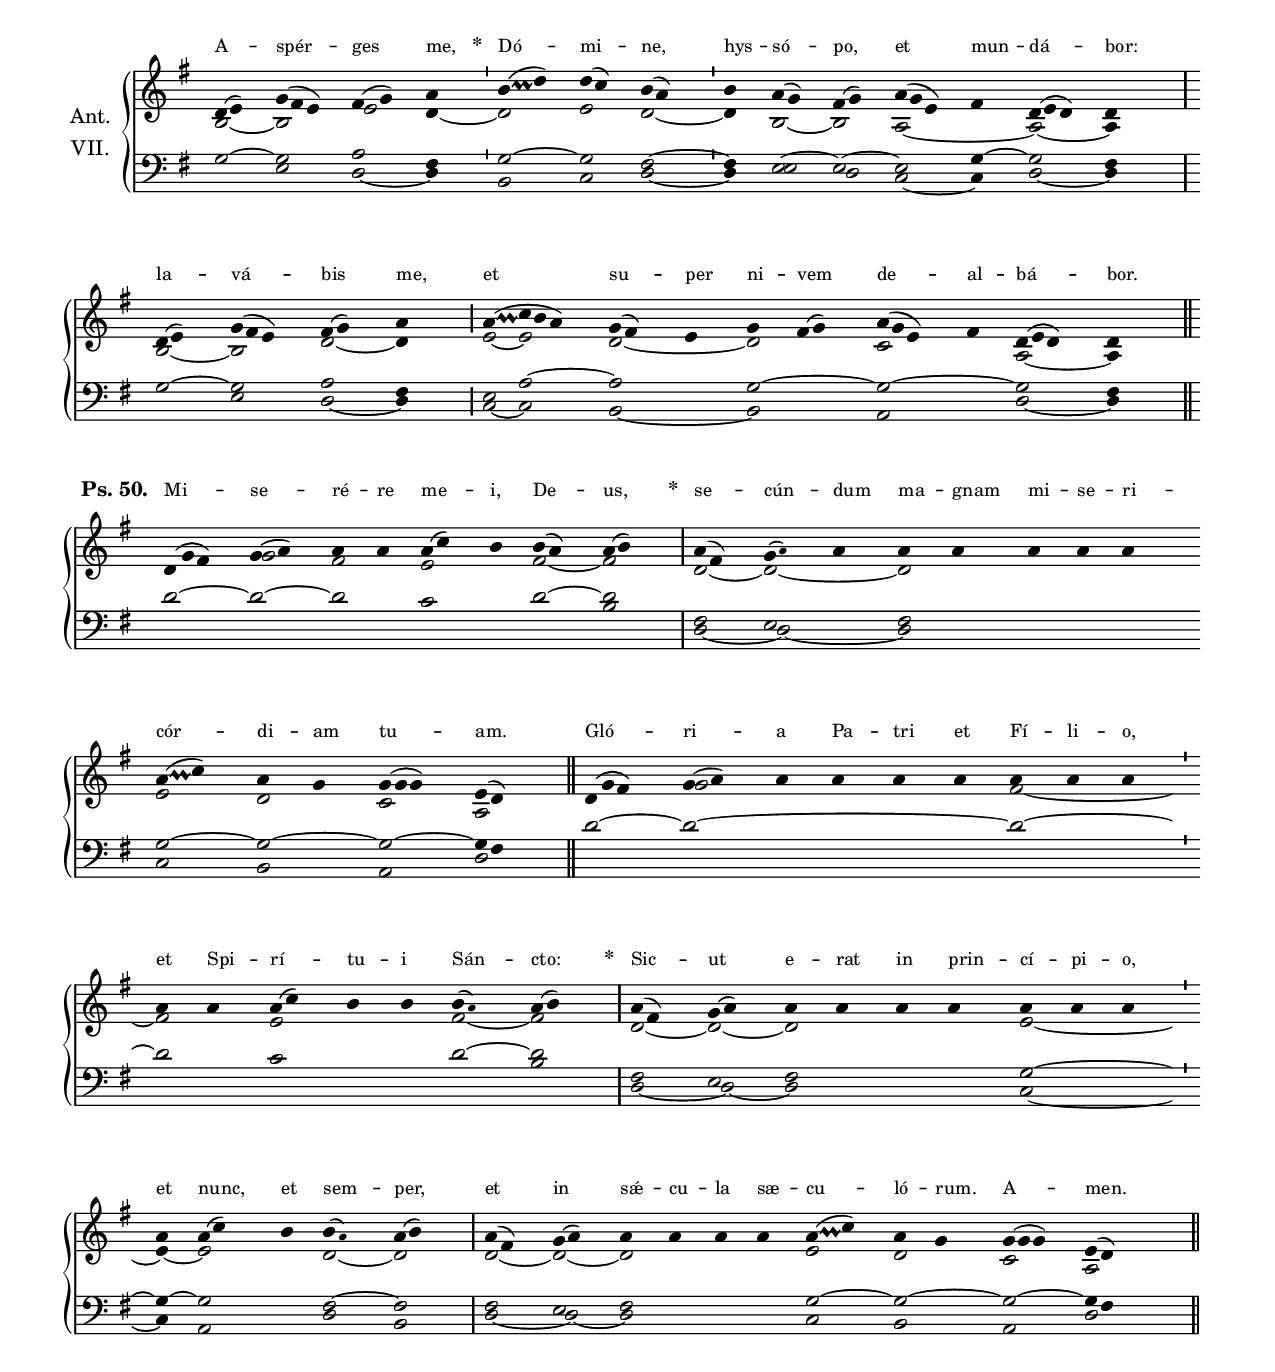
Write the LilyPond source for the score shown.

\version "2.18"
\include "gregorian.ly"
\include "noh2.ily"

%\include "lilypond-book-preamble.ly"

%Page reference: page v.1
%(volume.page)

global = {
 \key d \mixolydian
 \cadenzaOn 
 \override Glissando #'thickness = #2.0
}

chantText = \lyricmode {
A -- spér -- ges me, 
\set stanza = " * " Dó -- mi -- ne, hys -- só -- po, et mun -- dá -- bor: 
la -- vá -- bis me, 
et su -- per ni -- vem de -- al -- bá -- bor. 
\set stanza = " Ps. 50. " 
Mi -- se -- ré -- re me -- i, De -- us, 
\set stanza = " * " 
se -- cún -- dum ma -- gnam mi -- se -- ri -- cór -- di -- am tu -- am. 
Gló -- ri -- a Pa -- tri et Fí -- li -- o, et Spi -- rí -- tu -- i Sán -- cto: 
\set stanza = " * " 
Sic -- ut e -- rat in prin -- cí -- pi -- o, et nunc, et sem -- per, 
et in sǽ -- cu -- la sæ -- cu -- ló -- rum. A -- men. }

chantMusic = {
\tieDown   d'4 ( e'4) g'4 ( fis'4 e'4) fis'4 ( g'4) a'4 \divisioMinima
 b'4 ( \quil c'' d''4) d''4 ( c''4) b'4 ( a'4) \divisioMinima
 b'4 a'4 ( g'4) fis'4 ( g'4)
 a'4 ( g'4 e'4) fis'4 d'4 ( e'4 d'4) d'4 \divisioMaxima \forceBreak
 d'4 ( e'4) g'4 ( fis'4 e'4) fis'4 ( g'4) a'4 \divisioMaior
 a'4 ( \quil b' c''4 b'4 a'4) g'4 ( fis'4) e'4 g'4 fis'4 ( g'4)
 a'4 ( g'4 e'4) fis'4 d'4 ( e'4 d'4) d'4 \finalis \forceBreak
 d'4 ( g'4 fis'4) g'4 ( a'4) a'4 a'4 a'4 ( c''4) b'4 b'4 ( a'4) a'4 ( b'4) \divisioMaxima
 a'4 ( fis'4) g'4 ( \once \tweak #'font-size #-4 a' ) a'4 a'4 a'4 a'4 a'4 a'4 \forceBreak
 a'4 ( \quil b' c''4) a'4 g'4 g'4 ( g'4 g'4) e'4 ( d'4) \finalis
 d'4 ( g'4 fis'4) g'4 ( a'4) a'4 a'4 a'4 a'4 
 a'4 a'4 a'4 \divisioMinima \forceBreak
 a'4 a'4 a'4 ( c''4) b'4 b'4 b'4 ( \once \tweak #'font-size #-4 a' ) a'4 ( b'4) \divisioMaxima
 a'4 ( fis'4) g'4 ( a'4) a'4 a'4 a'4 a'4 a'4 a'4 a'4 \divisioMinima
 \forceBreak
 a'4 a'4 ( c''4) b'4 b'4 ( \once \tweak #'font-size #-4 a' ) a'4 ( b'4) \divisioMaxima
 a'4 ( fis'4) g'4 ( a'4) a'4 a'4 a'4 a'4 a'4 ( \quil b' c''4) a'4 g'4 g'4 ( g'4 g'4) e'4 ( d'4) \finalis

}

altoMusic = {
b2 ~ b2*3/2 e'2 d'4 ~ \divisioMinima
d'2*3/2 e'2 d'2 ~ \divisioMinima
d'4 b2 ~ b2 a2*4/2 ~ a2*3/2 ~ a4 \divisioMaxima
b2 ~ b2*3/2 d'2 ~ d'4 \divisioMaior
e'2 ~ e'2*3/2 d'2*3/2 ~ d'2*3/2 c'2*4/2 a2*3/2 ~ a4 \finalis
r2*3/2 g'2 fis'2 e'2*3/2 fis'2 ~ fis'2 \divisioMaxima
d'2 ~ d'2*3/2 ~ d'2*5/2 e'2*3/2 d'2 c'2*3/2 a2 \finalis
r2*3/2 g'2*6/2 fis'2*3/2 ~ \divisioMinima
fis'2 e'2*4/2 fis'2 ~ fis'2 \divisioMaxima
d'2 ~ d'2 ~ d'2*4/2 e'2*3/2 ~ \divisioMinima
e'4 ~ e'2*3/2 d'2 ~ d'2 \divisioMaxima
d'2 ~ d'2 ~ d'2*4/2 e'2*3/2 d'2 c'2*3/2 a2 \finalis
}

tenorMusic = {
g2 ~ g2*3/2 a2 fis4 \divisioMinima
g2*3/2 ~ g2 fis2 ~ \divisioMinima
fis4 e2 ~ e2 ~ e2*3/2 g4 ~ g2*3/2 fis4 \divisioMaxima
g2 ~ g2*3/2 a2 fis4 \divisioMaior
e2 a2*3/2 ~ a2*3/2 g2*3/2 ~ g2*4/2 ~ g2*3/2 fis4 \finalis
d'2*3/2 ~ d'2 ~ d'2 c'2*3/2 d'2 ~ d'2 \divisioMaxima
fis2 e2*3/2 fis2*5/2 g2*3/2 ~ g2 ~ g2*3/2 ~ g4 fis4 \finalis
d'2*3/2 ~ d'2*6/2 ~ d'2*3/2 ~ \divisioMinima
d'2 c'2*4/2 d'2 ~ d'2 \divisioMaxima
fis2 e2 fis2*4/2 g2*3/2 ~ \divisioMinima
g4 ~ g2*3/2 fis2 ~ fis2 \divisioMaxima
fis2 e2 fis2*4/2 g2*3/2 ~ g2 ~ g2*3/2 ~ g4 fis4 \finalis
}

bassMusic = {
r2 e2*3/2 d2 ~ d4 \divisioMinima
b,2*3/2 c2 d2 ~ \divisioMinima
d4 \shiftRight e2 d2 c2*3/2 ~ c4 d2*3/2 ~ d4 \divisioMaxima
r2 e2*3/2 d2 ~ d4 \divisioMaior
c2 ~ c2*3/2 b,2*3/2 ~ b,2*3/2 a,2*4/2 d2*3/2 ~ d4 \finalis
r2*12/2 b2 \divisioMaxima
d2 ~ d2*3/2 ~ d2*5/2 c2*3/2 b,2 a,2*3/2 d2 \finalis
r2*12/2 \divisioMinima
r2*8/2 b2 \divisioMaxima
d2 ~ d2 ~ d2*4/2 c2*3/2 ~ \divisioMinima
c4 a,2*3/2 d2 b,2 \divisioMaxima
d2 ~ d2 ~ d2*4/2 c2*3/2 b,2 a,2*3/2 d2 \finalis
}

voiceLines = {
\voiceLineStyle


}

\score{
  <<
    \new Lyrics
    \new GrandStaff <<
      \set GrandStaff.autoBeaming = ##f
      \set GrandStaff.instrumentName = \markup \center-column {
        "Ant."
        "VII."
      }
      \new Staff = up <<
        \new Voice = "chant" {
          \voiceOne \global \chantMusic
        }
        \new Voice {
          \voiceTwo \global \altoMusic
        }
      >>

      \new Staff = down <<
        \clef bass
        \new Voice {
          \voiceOne \global \tenorMusic
        }
        \new Voice {
          \voiceTwo \global \bassMusic
        }
	\new Voice {
        \voiceThree \global \voiceLines
        }
      >>
    >>
    \context Lyrics {
      \lyricsto chant {
        \chantText
      }
    }
  >>
  \layout{
  }
}
